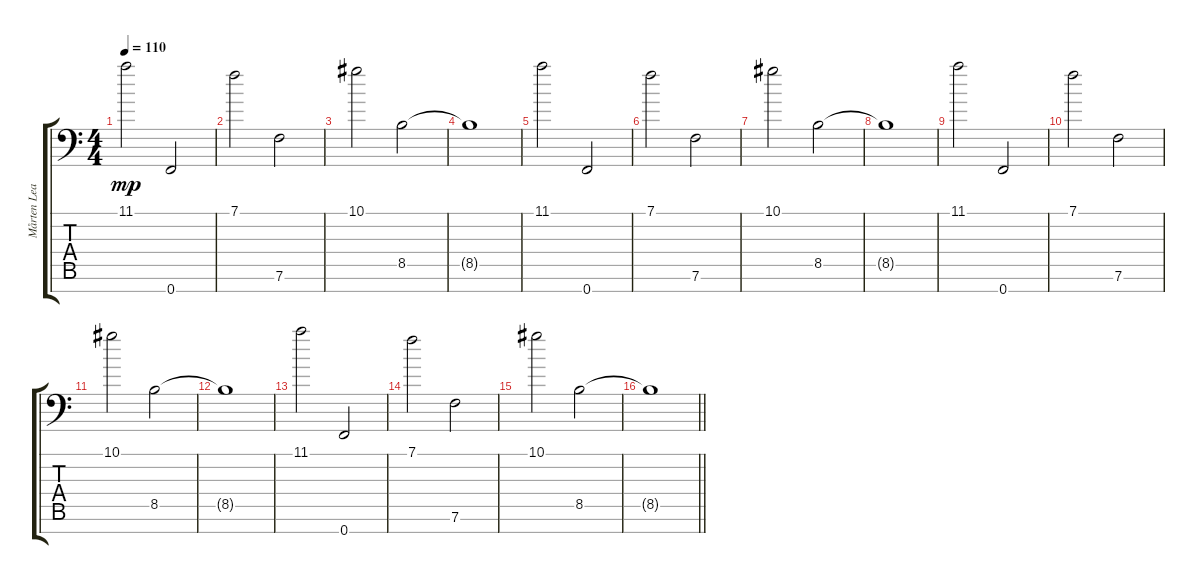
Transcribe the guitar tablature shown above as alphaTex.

\track ("Mårten Lead" "Mårten Lea") {instrument electricguitarjazz}
\staff {score tabs}
\tuning (Bb3 Gb3 Db3 Ab2 Eb2 Bb1 F1) {hide}
\ts (4 4)
\tempo 110
\clef f4
\ks c
11.1.2{dy mp} 0.7.2 |
7.1.2 7.6.2 |
10.1.2 8.5.2 |
8.5{t}.1 |
11.1.2 0.7.2 |
7.1.2 7.6.2 |
10.1.2 8.5.2 |
8.5{t}.1 |
11.1.2 0.7.2 |
7.1.2 7.6.2 |
10.1.2 8.5.2 |
8.5{t}.1 |
11.1.2 0.7.2 |
7.1.2 7.6.2 |
10.1.2 8.5.2 |
\barLineRight lightlight
8.5{t}.1
